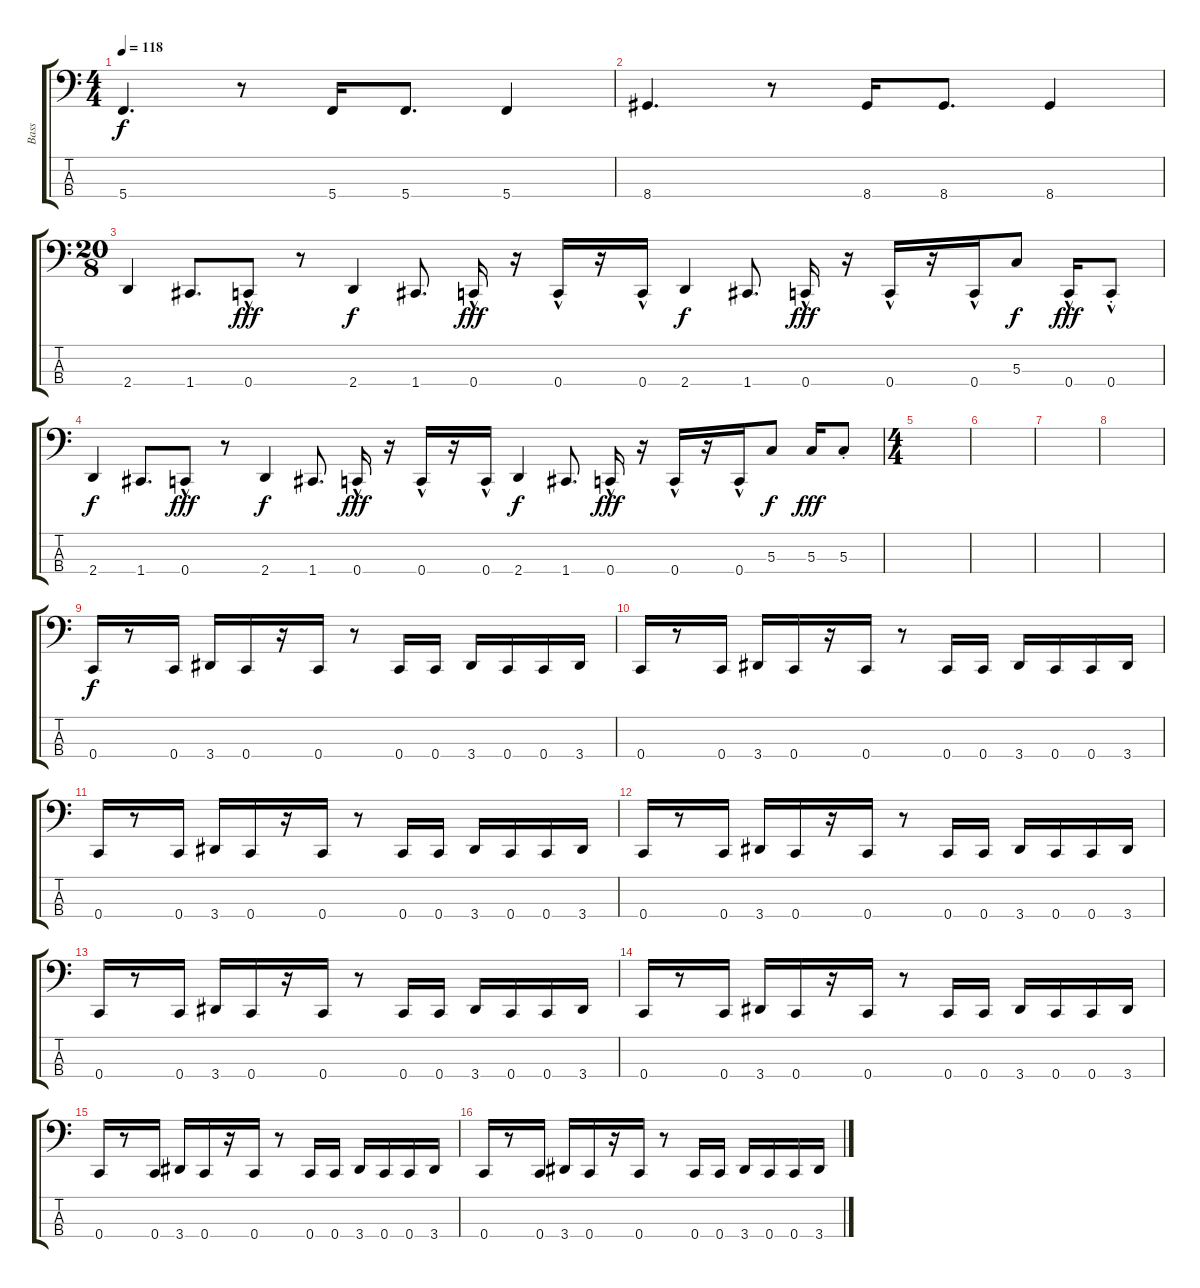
\track ("Bass" "Bass") {instrument electricbassfinger}
\staff {score tabs}
\tuning (F2 C2 G1 C1) {hide}
\ts (4 4)
\tempo 118
\clef f4
\ks c
5.4.4{d dy f} r.8 5.4.16 5.4.8{d} 5.4.4 |
8.4.4{d} r.8 8.4.16 8.4.8{d} 8.4.4 |
\ts (20 8)
2.4.4 1.4.8{d} 0.4{hac}.8{dy fff} r.8 2.4.4{dy f} 1.4.8{d} 0.4{hac}.16{dy fff} r.16 0.4{hac}.16 r.16 0.4{hac}.16 2.4.4{dy f} 1.4.8{d} 0.4{hac}.16{dy fff} r.16 0.4{hac}.16 r.16 0.4{hac}.16 5.3.8{dy f} 0.4{hac}.16{dy fff} 0.4{hac st}.8 |
2.4.4{dy f} 1.4.8{d} 0.4{hac}.8{dy fff} r.8 2.4.4{dy f} 1.4.8{d} 0.4{hac}.16{dy fff} r.16 0.4{hac}.16 r.16 0.4{hac}.16 2.4.4{dy f} 1.4.8{d} 0.4{hac}.16{dy fff} r.16 0.4{hac}.16 r.16 0.4{hac}.16 5.3.8{dy f} 5.3.16{dy fff} 5.3{st}.8 |
\ts (4 4)
|
|
|
|
0.4.16{dy f} r.8 0.4.16 3.4.16 0.4.16 r.16 0.4.16 r.8 0.4.16 0.4.16 3.4.16 0.4.16 0.4.16 3.4.16 |
0.4.16 r.8 0.4.16 3.4.16 0.4.16 r.16 0.4.16 r.8 0.4.16 0.4.16 3.4.16 0.4.16 0.4.16 3.4.16 |
0.4.16 r.8 0.4.16 3.4.16 0.4.16 r.16 0.4.16 r.8 0.4.16 0.4.16 3.4.16 0.4.16 0.4.16 3.4.16 |
0.4.16 r.8 0.4.16 3.4.16 0.4.16 r.16 0.4.16 r.8 0.4.16 0.4.16 3.4.16 0.4.16 0.4.16 3.4.16 |
0.4.16 r.8 0.4.16 3.4.16 0.4.16 r.16 0.4.16 r.8 0.4.16 0.4.16 3.4.16 0.4.16 0.4.16 3.4.16 |
0.4.16 r.8 0.4.16 3.4.16 0.4.16 r.16 0.4.16 r.8 0.4.16 0.4.16 3.4.16 0.4.16 0.4.16 3.4.16 |
0.4.16 r.8 0.4.16 3.4.16 0.4.16 r.16 0.4.16 r.8 0.4.16 0.4.16 3.4.16 0.4.16 0.4.16 3.4.16 |
0.4.16 r.8 0.4.16 3.4.16 0.4.16 r.16 0.4.16 r.8 0.4.16 0.4.16 3.4.16 0.4.16 0.4.16 3.4.16
